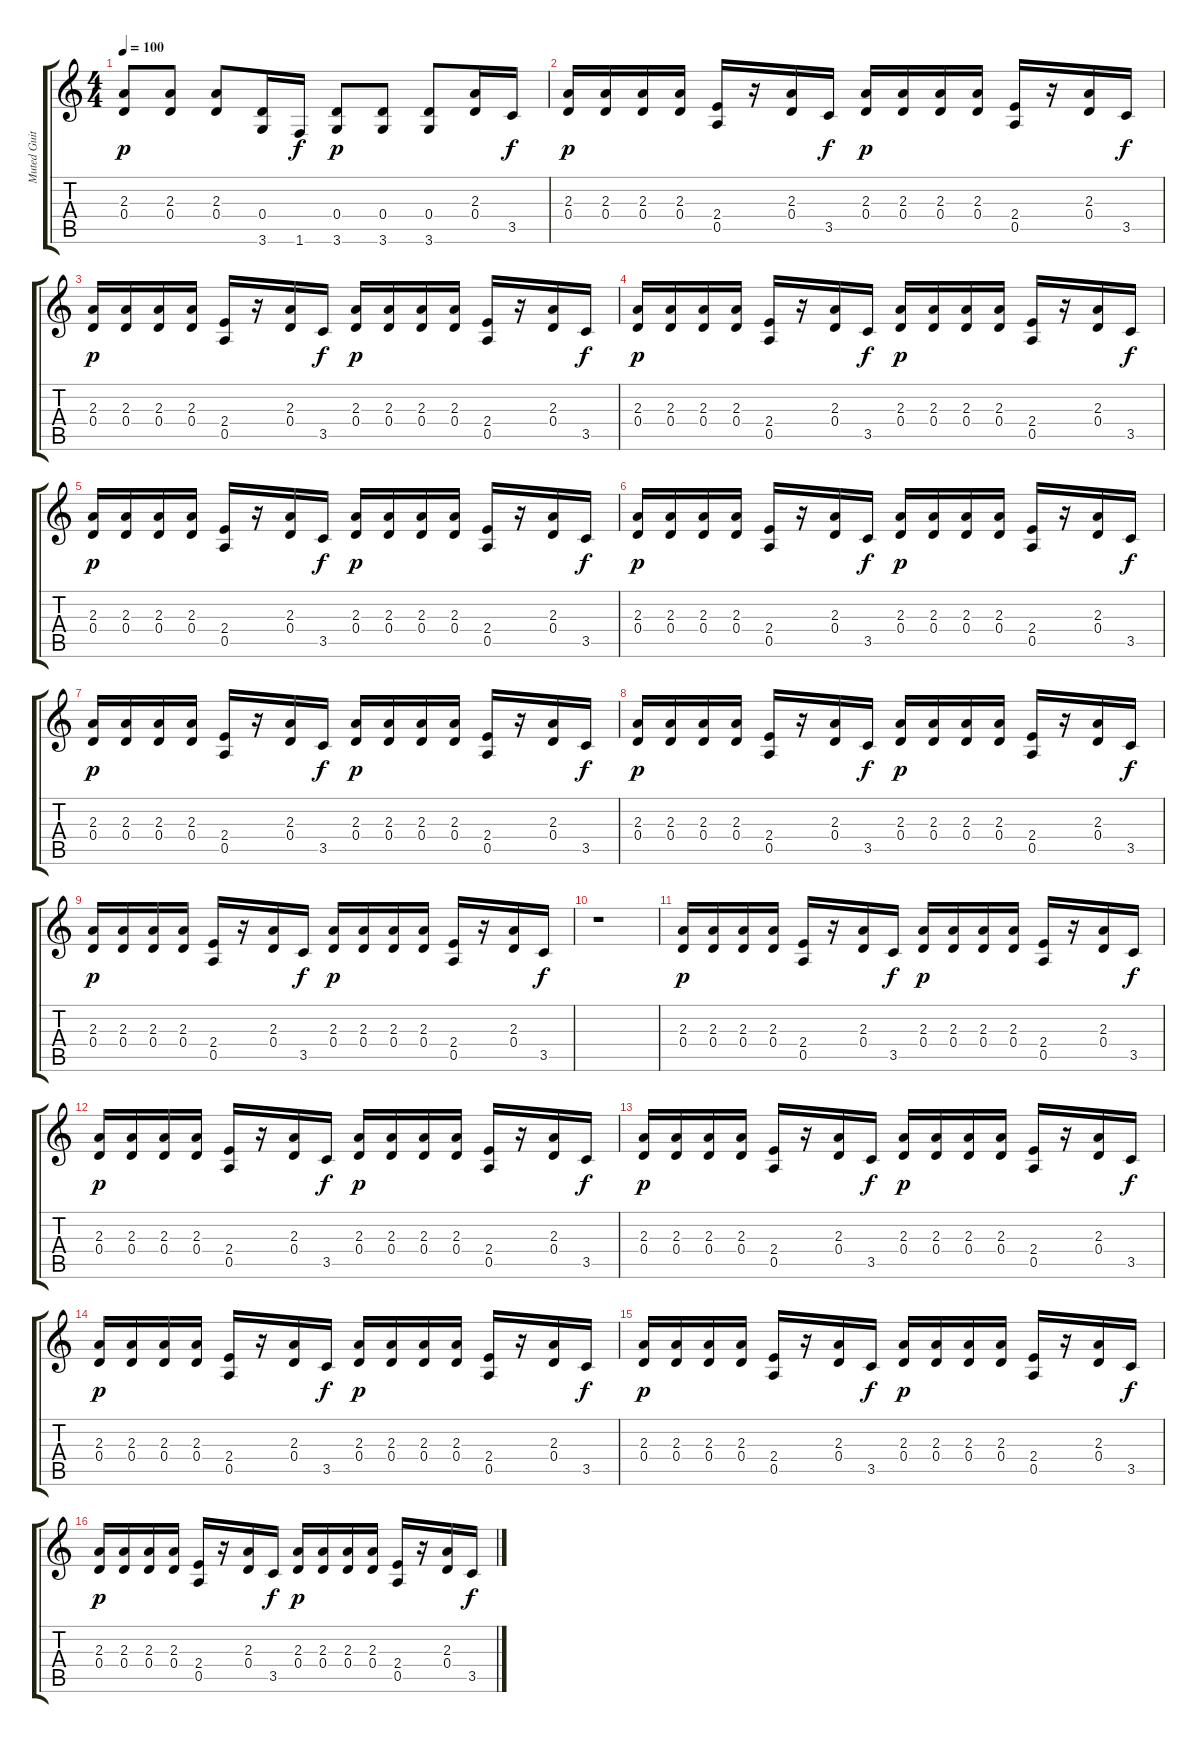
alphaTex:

\track ("Muted Guitar" "Muted Guit") {instrument electricguitarmuted}
\staff {score tabs}
\tuning (E4 B3 G3 D3 A2 E2) {hide}
\ts (4 4)
\tempo 100
\clef g2
\ks c
(2.3 0.4).8{dy p} (2.3 0.4).8 (2.3 0.4).8 (0.4 3.6).16 1.6.16{dy f} (0.4 3.6).8{dy p} (0.4 3.6).8 (0.4 3.6).8 (2.3 0.4).16 3.5.16{dy f} |
(2.3 0.4).16{dy p} (2.3 0.4).16 (2.3 0.4).16 (2.3 0.4).16 (2.4 0.5).16 r.16 (2.3 0.4).16 3.5.16{dy f} (2.3 0.4).16{dy p} (2.3 0.4).16 (2.3 0.4).16 (2.3 0.4).16 (2.4 0.5).16 r.16 (2.3 0.4).16 3.5.16{dy f} |
(2.3 0.4).16{dy p} (2.3 0.4).16 (2.3 0.4).16 (2.3 0.4).16 (2.4 0.5).16 r.16 (2.3 0.4).16 3.5.16{dy f} (2.3 0.4).16{dy p} (2.3 0.4).16 (2.3 0.4).16 (2.3 0.4).16 (2.4 0.5).16 r.16 (2.3 0.4).16 3.5.16{dy f} |
(2.3 0.4).16{dy p} (2.3 0.4).16 (2.3 0.4).16 (2.3 0.4).16 (2.4 0.5).16 r.16 (2.3 0.4).16 3.5.16{dy f} (2.3 0.4).16{dy p} (2.3 0.4).16 (2.3 0.4).16 (2.3 0.4).16 (2.4 0.5).16 r.16 (2.3 0.4).16 3.5.16{dy f} |
(2.3 0.4).16{dy p} (2.3 0.4).16 (2.3 0.4).16 (2.3 0.4).16 (2.4 0.5).16 r.16 (2.3 0.4).16 3.5.16{dy f} (2.3 0.4).16{dy p} (2.3 0.4).16 (2.3 0.4).16 (2.3 0.4).16 (2.4 0.5).16 r.16 (2.3 0.4).16 3.5.16{dy f} |
(2.3 0.4).16{dy p} (2.3 0.4).16 (2.3 0.4).16 (2.3 0.4).16 (2.4 0.5).16 r.16 (2.3 0.4).16 3.5.16{dy f} (2.3 0.4).16{dy p} (2.3 0.4).16 (2.3 0.4).16 (2.3 0.4).16 (2.4 0.5).16 r.16 (2.3 0.4).16 3.5.16{dy f} |
(2.3 0.4).16{dy p} (2.3 0.4).16 (2.3 0.4).16 (2.3 0.4).16 (2.4 0.5).16 r.16 (2.3 0.4).16 3.5.16{dy f} (2.3 0.4).16{dy p} (2.3 0.4).16 (2.3 0.4).16 (2.3 0.4).16 (2.4 0.5).16 r.16 (2.3 0.4).16 3.5.16{dy f} |
(2.3 0.4).16{dy p} (2.3 0.4).16 (2.3 0.4).16 (2.3 0.4).16 (2.4 0.5).16 r.16 (2.3 0.4).16 3.5.16{dy f} (2.3 0.4).16{dy p} (2.3 0.4).16 (2.3 0.4).16 (2.3 0.4).16 (2.4 0.5).16 r.16 (2.3 0.4).16 3.5.16{dy f} |
(2.3 0.4).16{dy p} (2.3 0.4).16 (2.3 0.4).16 (2.3 0.4).16 (2.4 0.5).16 r.16 (2.3 0.4).16 3.5.16{dy f} (2.3 0.4).16{dy p} (2.3 0.4).16 (2.3 0.4).16 (2.3 0.4).16 (2.4 0.5).16 r.16 (2.3 0.4).16 3.5.16{dy f} |
r.1 |
(2.3 0.4).16{dy p} (2.3 0.4).16 (2.3 0.4).16 (2.3 0.4).16 (2.4 0.5).16 r.16 (2.3 0.4).16 3.5.16{dy f} (2.3 0.4).16{dy p} (2.3 0.4).16 (2.3 0.4).16 (2.3 0.4).16 (2.4 0.5).16 r.16 (2.3 0.4).16 3.5.16{dy f} |
(2.3 0.4).16{dy p} (2.3 0.4).16 (2.3 0.4).16 (2.3 0.4).16 (2.4 0.5).16 r.16 (2.3 0.4).16 3.5.16{dy f} (2.3 0.4).16{dy p} (2.3 0.4).16 (2.3 0.4).16 (2.3 0.4).16 (2.4 0.5).16 r.16 (2.3 0.4).16 3.5.16{dy f} |
(2.3 0.4).16{dy p} (2.3 0.4).16 (2.3 0.4).16 (2.3 0.4).16 (2.4 0.5).16 r.16 (2.3 0.4).16 3.5.16{dy f} (2.3 0.4).16{dy p} (2.3 0.4).16 (2.3 0.4).16 (2.3 0.4).16 (2.4 0.5).16 r.16 (2.3 0.4).16 3.5.16{dy f} |
(2.3 0.4).16{dy p} (2.3 0.4).16 (2.3 0.4).16 (2.3 0.4).16 (2.4 0.5).16 r.16 (2.3 0.4).16 3.5.16{dy f} (2.3 0.4).16{dy p} (2.3 0.4).16 (2.3 0.4).16 (2.3 0.4).16 (2.4 0.5).16 r.16 (2.3 0.4).16 3.5.16{dy f} |
(2.3 0.4).16{dy p} (2.3 0.4).16 (2.3 0.4).16 (2.3 0.4).16 (2.4 0.5).16 r.16 (2.3 0.4).16 3.5.16{dy f} (2.3 0.4).16{dy p} (2.3 0.4).16 (2.3 0.4).16 (2.3 0.4).16 (2.4 0.5).16 r.16 (2.3 0.4).16 3.5.16{dy f} |
(2.3 0.4).16{dy p} (2.3 0.4).16 (2.3 0.4).16 (2.3 0.4).16 (2.4 0.5).16 r.16 (2.3 0.4).16 3.5.16{dy f} (2.3 0.4).16{dy p} (2.3 0.4).16 (2.3 0.4).16 (2.3 0.4).16 (2.4 0.5).16 r.16 (2.3 0.4).16 3.5.16{dy f}
